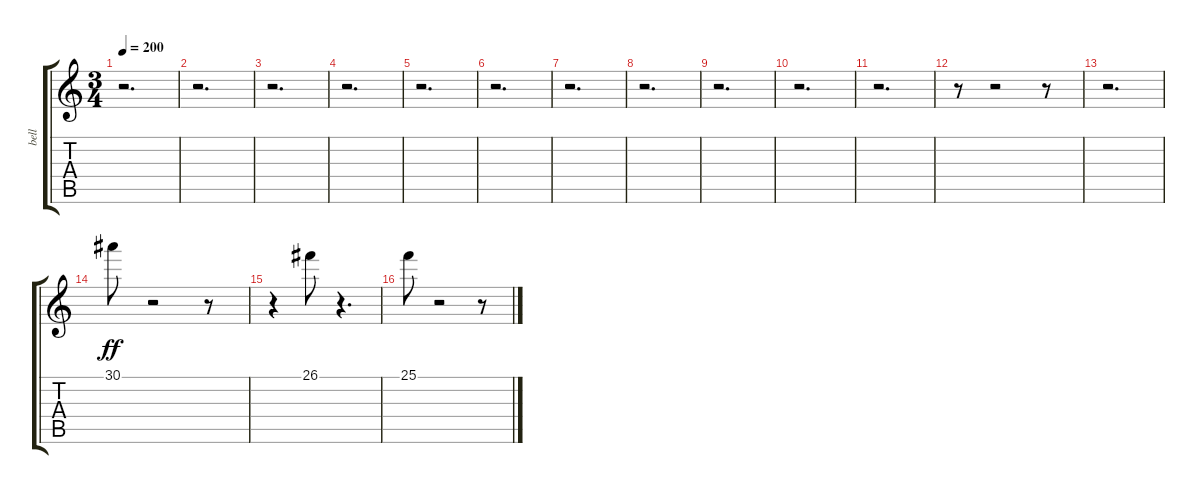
\track ("bell" "bell") {instrument fx4atmosphere}
\staff {score tabs}
\tuning (E4 B3 G3 D3 A2 E2) {hide}
\ts (3 4)
\tempo 200
\clef g2
\ks c
r.2{d dy f} |
r.2{d} |
r.2{d} |
r.2{d} |
r.2{d} |
r.2{d} |
r.2{d} |
r.2{d} |
r.2{d} |
r.2{d} |
r.2{d} |
r.8 r.2 r.8 |
r.2{d} |
30.1.8{dy ff} r.2 r.8 |
r.4 26.1.8 r.4{d} |
25.1.8 r.2 r.8
